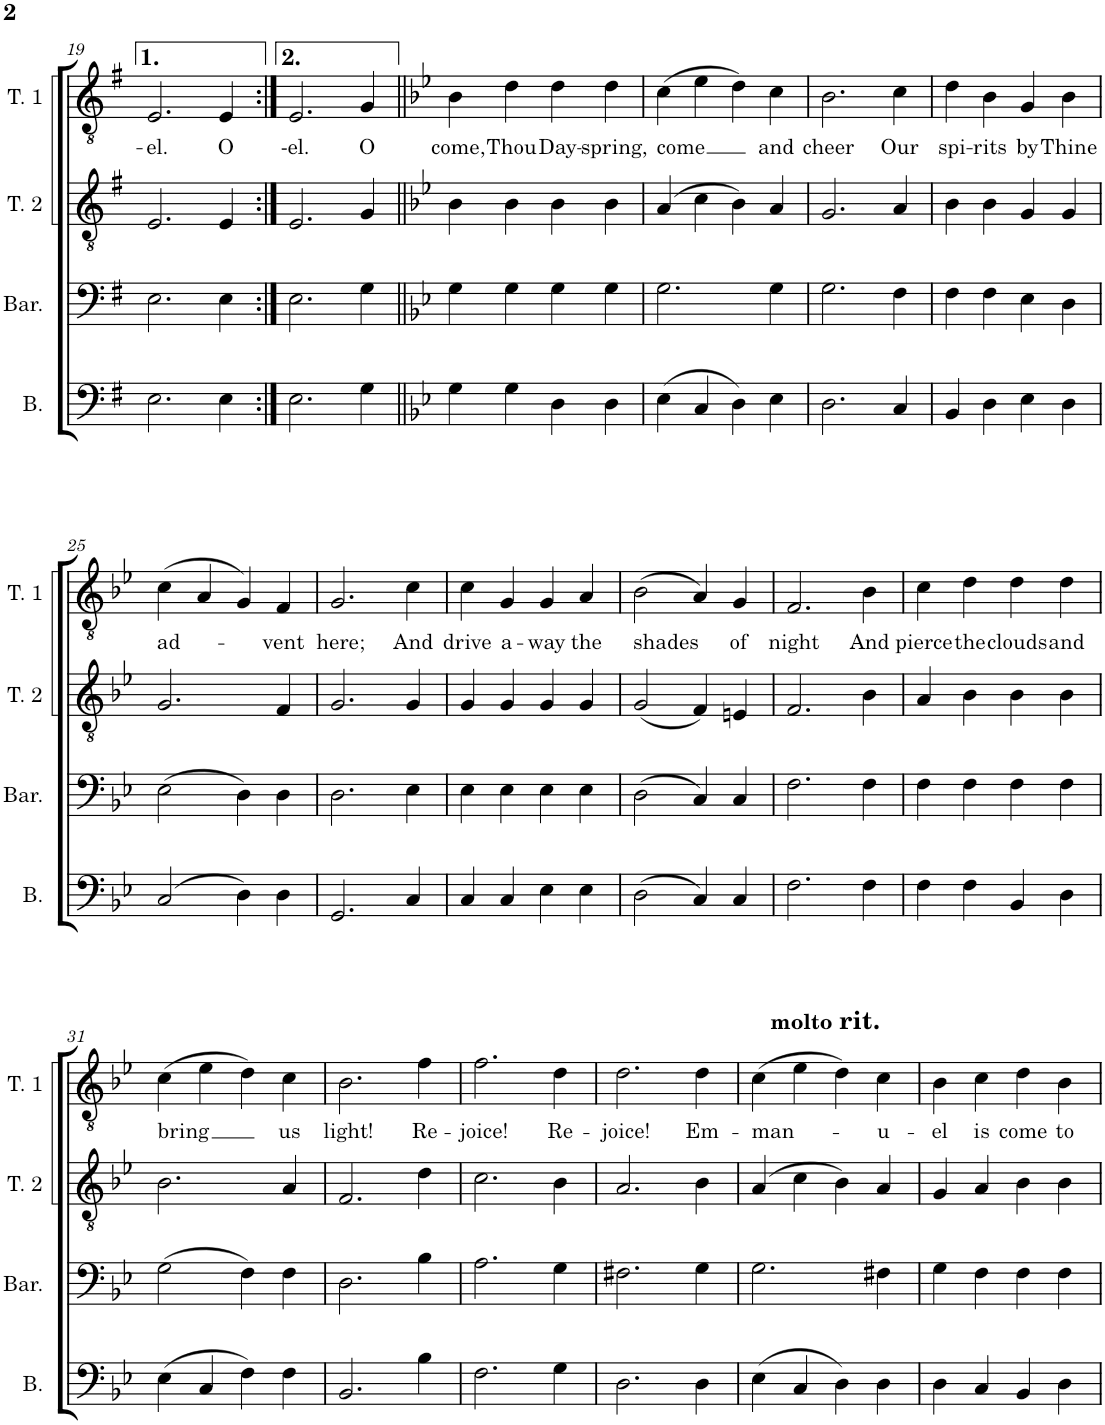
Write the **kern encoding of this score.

**kern	**kern	**kern	**kern	**text
*part4	*part3	*part2	*part1	*part1
*staff4	*staff3	*staff2	*staff1	*staff1
*I"Bass	*I"Baritone	*I"Tenor 2	*I"Tenor 1	*
*I'B.	*I'Bar.	*I'T. 2	*I'T. 1	*
!!LO:PB:g=z
*clefF4	*clefF4	*clefGv2	*clefGv2	*
*k[f#]	*k[f#]	*k[f#]	*k[f#]	*
*M4/4	*M4/4	*M4/4	*M4/4	*
*met(c)	*met(c)	*met(c)	*met(c)	*
=19	=19	=19	=19	=19
!	!	!	!	!LO:LY:b
2.E\	2.E\	2.E/	2.E/	-el.
!	!	!	!	!LO:LY:b
4E\	4E\	4E/	4E/	O
=20:|!	=20:|!	=20:|!	=20:|!	=20:|!
!	!	!	!	!LO:LY:b
2.E\	2.E\	2.E/	2.E/	-el.
!	!	!	!	!LO:LY:b
4G\	4G\	4G/	4G/	O
=21||	=21||	=21||	=21||	=21||
*k[b-e-]	*k[b-e-]	*k[b-e-]	*k[b-e-]	*
!	!	!	!	!LO:LY:b
4G\	4G\	4B-\	4B-\	come,
!	!	!	!	!LO:LY:b
4G\	4G\	4B-\	4d\	Thou
!	!	!	!	!LO:LY:b
4D\	4G\	4B-\	4d\	Day-
!	!	!	!	!LO:LY:b
4D\	4G\	4B-\	4d\	-spring,
=22	=22	=22	=22	=22
!	!	!	!	!LO:LY:b
(4E-\	2.G\	(4A/	(4c\	come
4C/	.	4c\	4e-\	.
4D\)	.	4B-\)	4d\)	.
!	!	!	!	!LO:LY:b
4E-\	4G\	4A/	4c\	and
=23	=23	=23	=23	=23
!	!	!	!	!LO:LY:b
2.D\	2.G\	2.G/	2.B-\	cheer
!	!	!	!	!LO:LY:b
4C/	4F\	4A/	4c\	Our
=24	=24	=24	=24	=24
!	!	!	!	!LO:LY:b
4BB-/	4F\	4B-\	4d\	spi-
!	!	!	!	!LO:LY:b
4D\	4F\	4B-\	4B-\	-rits
!	!	!	!	!LO:LY:b
4E-\	4E-\	4G/	4G/	by
!	!	!	!	!LO:LY:b
4D\	4D\	4G/	4B-\	Thine
!!LO:LB:g=z
=25	=25	=25	=25	=25
!	!	!	!	!LO:LY:b
(2C/	(2E-\	2.G/	(4c\	ad-
.	.	.	4A/	.
4D\)	4D\)	.	4G/)	.
!	!	!	!	!LO:LY:b
4D\	4D\	4F/	4F/	-vent
=26	=26	=26	=26	=26
!	!	!	!	!LO:LY:b
2.GG/	2.D\	2.G/	2.G/	here;
!	!	!	!	!LO:LY:b
4C/	4E-\	4G/	4c\	And
=27	=27	=27	=27	=27
!	!	!	!	!LO:LY:b
4C/	4E-\	4G/	4c\	drive
!	!	!	!	!LO:LY:b
4C/	4E-\	4G/	4G/	a-
!	!	!	!	!LO:LY:b
4E-\	4E-\	4G/	4G/	-way
!	!	!	!	!LO:LY:b
4E-\	4E-\	4G/	4A/	the
=28	=28	=28	=28	=28
!	!	!	!	!LO:LY:b
(2D\	(2D\	(2G/	(2B-\	shades
4C/)	4C/)	4F/)	4A/)	.
!	!	!	!	!LO:LY:b
4C/	4C/	4En/	4G/	of
=29	=29	=29	=29	=29
!	!	!	!	!LO:LY:b
2.F\	2.F\	2.F/	2.F/	night
!	!	!	!	!LO:LY:b
4F\	4F\	4B-\	4B-\	And
=30	=30	=30	=30	=30
!	!	!	!	!LO:LY:b
4F\	4F\	4A/	4c\	pierce
!	!	!	!	!LO:LY:b
4F\	4F\	4B-\	4d\	the
!	!	!	!	!LO:LY:b
4BB-/	4F\	4B-\	4d\	clouds
!	!	!	!	!LO:LY:b
4D\	4F\	4B-\	4d\	and
!!LO:LB:g=z
=31	=31	=31	=31	=31
!	!	!	!	!LO:LY:b
(4E-\	(2G\	2.B-\	(4c\	bring
4C/	.	.	4e-\	.
4F\)	4F\)	.	4d\)	.
!	!	!	!	!LO:LY:b
4F\	4F\	4A/	4c\	us
=32	=32	=32	=32	=32
!	!	!	!	!LO:LY:b
2.BB-/	2.D\	2.F/	2.B-\	light!
!	!	!	!	!LO:LY:b
4B-\	4B-\	4d\	4f\	Re-
=33	=33	=33	=33	=33
!	!	!	!	!LO:LY:b
2.F\	2.A\	2.c\	2.f\	-joice!
!	!	!	!	!LO:LY:b
4G\	4G\	4B-\	4d\	Re-
=34	=34	=34	=34	=34
!	!	!	!	!LO:LY:b
2.D\	2.F#X\	2.A/	2.d\	-joice!
!	!	!	!	!LO:LY:b
4D\	4G\	4B-\	4d\	Em-
=35	=35	=35	=35	=35
!	!	!	!	!LO:LY:b
*	*	*	*^	*
(4E-\	2.G\	(4A/	(4c\	8ryy	-man-
!	!	!	!	!LO:TX:a:B:t=molto	!
.	.	.	.	2..ryy	.
4C/	.	4c\	4e-\	.	.
!	!	!	!LO:TX:a:t=rit.	!	!
4D\)	.	4B-\)	4d\)	.	.
!	!	!	!	!	!LO:LY:b
4D\	4F#X\	4A/	4c\	.	-u-
=36	=36	=36	=36	=36	=36
!	!	!	!	!	!LO:LY:b
*	*	*	*v	*v	*
4D\	4G\	4G/	4B-\	-el
!	!	!	!	!LO:LY:b
4C/	4F\	4A/	4c\	is
!	!	!	!	!LO:LY:b
4BB-/	4F\	4B-\	4d\	come
!	!	!	!	!LO:LY:b
4D\	4F\	4B-\	4B-\	to
=	=	=	=	=
*-	*-	*-	*-	*-
